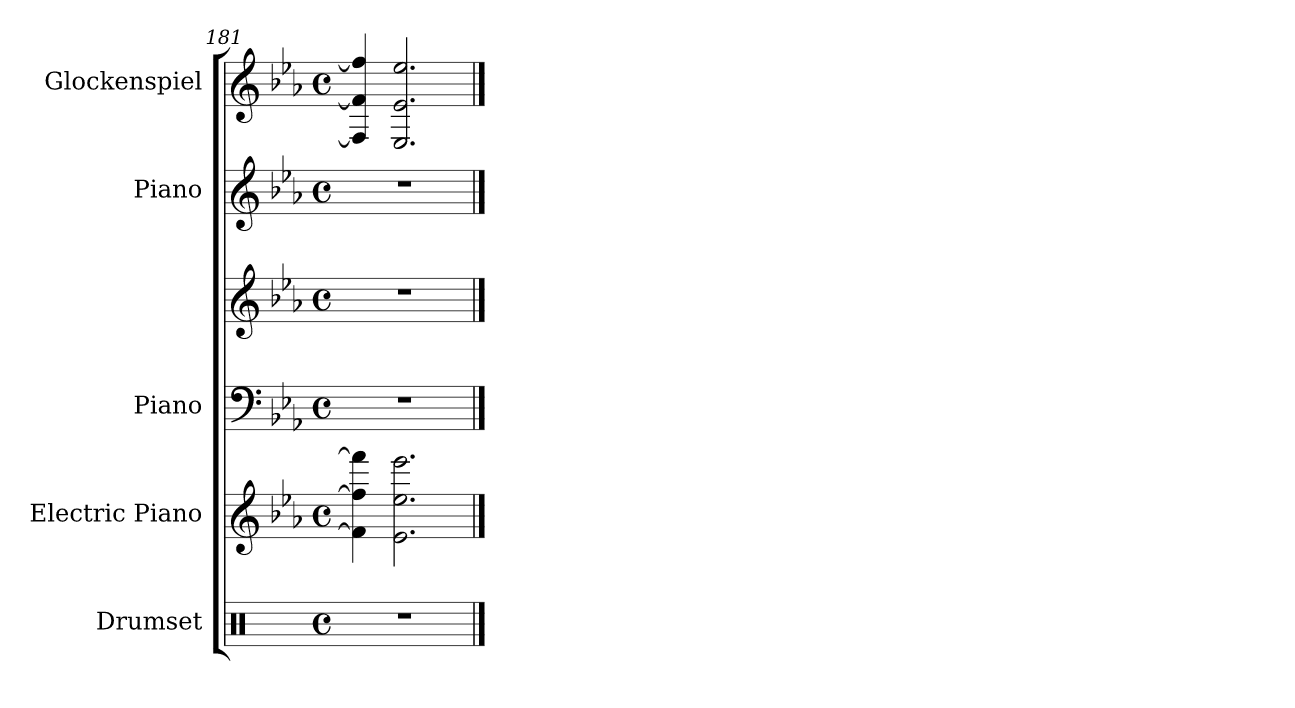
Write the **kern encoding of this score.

**kern	**kern	**kern	**kern	**kern	**kern
*part5	*part4	*part3	*part3	*part2	*part1
*staff6	*staff5	*staff4	*staff3	*staff2	*staff1
*I"Drumset	*I"Electric Piano	*I"Piano	*	*I"Piano	*I"Glockenspiel
*I'Drs.	*I'El. Pno.	*I'Pno.	*	*I'Pno.	*I'Glk.
*clefX	*clefG2	*clefF4	*clefG2	*clefG2	*clefG2
*	*	*	*	*	*ITrd-14c-24
*k[]	*k[b-e-a-]	*k[b-e-a-]	*k[b-e-a-]	*k[b-e-a-]	*k[b-e-a-]
*M4/4	*M4/4	*M4/4	*M4/4	*M4/4	*M4/4
*met(c)	*met(c)	*met(c)	*met(c)	*met(c)	*met(c)
=181	=181	=181	=181	=181	=181
1r	4f\] 4ff\] 4fff\]	1r	1r	1r	4ff/] 4fff/] 4ffff/]
.	2.e-\ 2.ee-\ 2.eee-\	.	.	.	2.ee-/ 2.eee-/ 2.eeee-/
==	==	==	==	==	==
*-	*-	*-	*-	*-	*-
